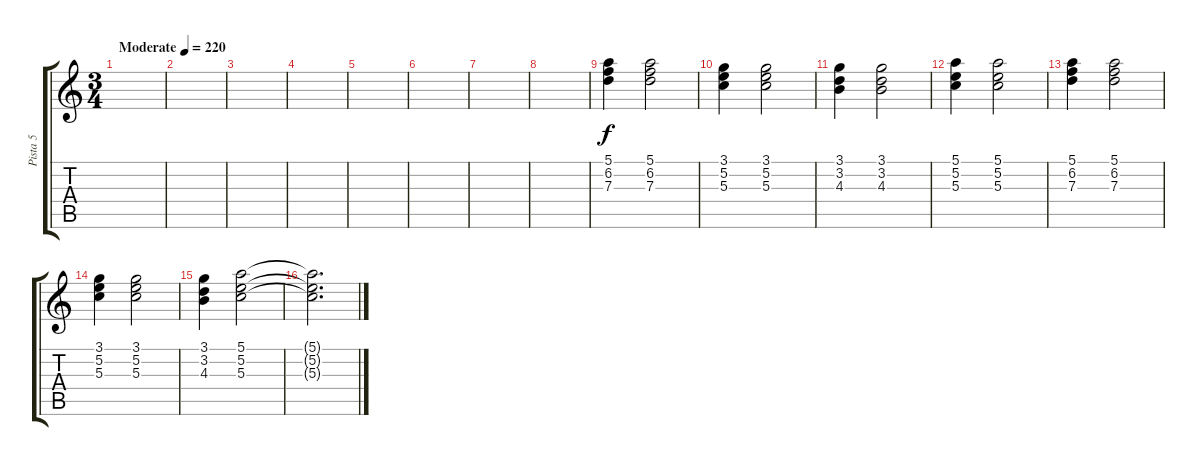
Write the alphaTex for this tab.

\track ("Pista 5" "Pista 5") {instrument electricguitarjazz}
\staff {score tabs}
\tuning (E4 B3 G3 D3 A2 E2) {hide}
\ts (3 4)
\tempo (220 "Moderate")
\clef g2
\ks c
|
|
|
|
|
|
|
|
(5.1 6.2 7.3).4 (5.1 6.2 7.3).2 |
(3.1 5.2 5.3).4 (3.1 5.2 5.3).2 |
(3.1 3.2 4.3).4 (3.1 3.2 4.3).2 |
(5.1 5.2 5.3).4 (5.1 5.2 5.3).2 |
(5.1 6.2 7.3).4 (5.1 6.2 7.3).2 |
(3.1 5.2 5.3).4 (3.1 5.2 5.3).2 |
(3.1 3.2 4.3).4 (5.1 5.2 5.3).2 |
(5.1{t} 5.2{t} 5.3{t}).2{d}
